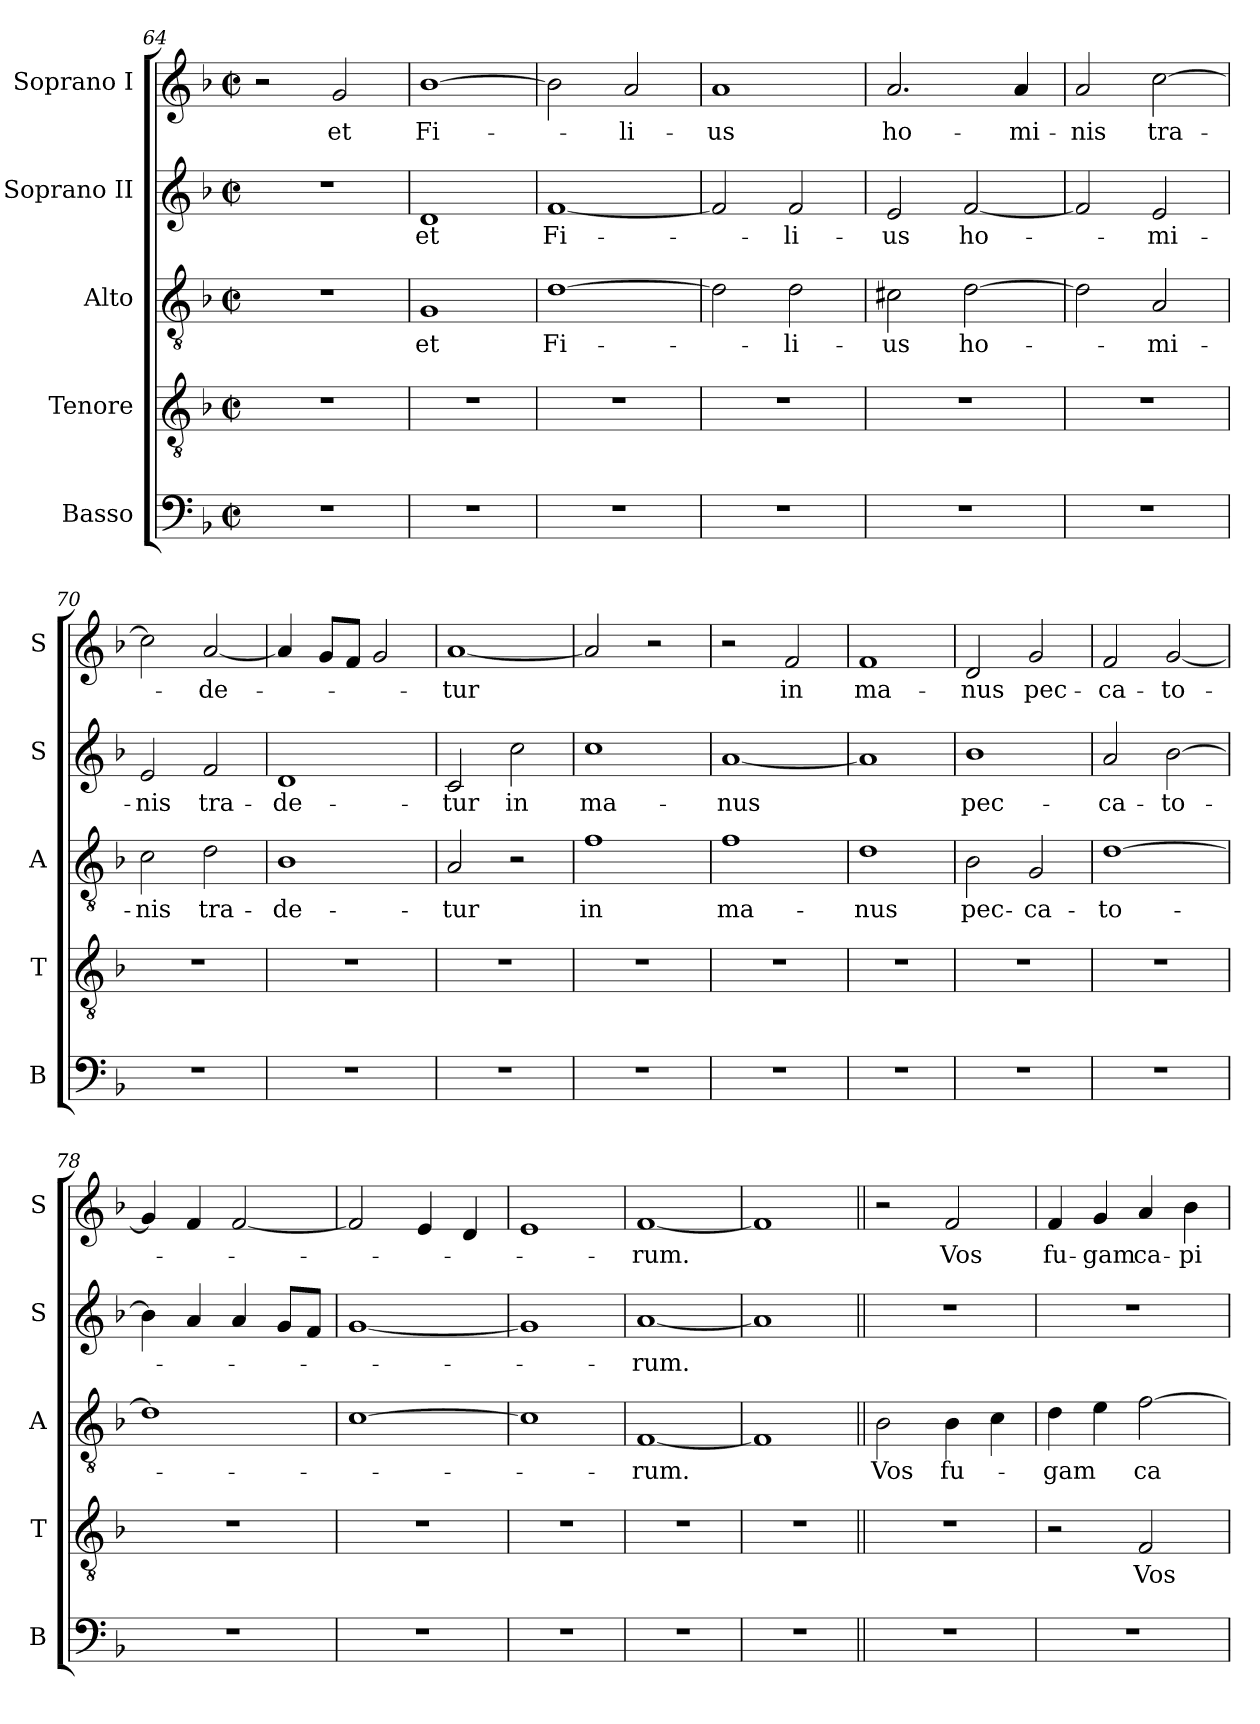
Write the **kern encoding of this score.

**kern	**kern	**text	**kern	**text	**kern	**text	**kern	**text
*part5	*part4	*part4	*part3	*part3	*part2	*part2	*part1	*part1
*staff5	*staff4	*staff4	*staff3	*staff3	*staff2	*staff2	*staff1	*staff1
*I"Basso	*I"Tenore	*	*I"Alto	*	*I"Soprano II	*	*I"Soprano I	*
*I'B	*I'T	*	*I'A	*	*I'S	*	*I'S	*
*clefF4	*clefGv2	*	*clefGv2	*	*clefG2	*	*clefG2	*
*k[b-]	*k[b-]	*	*k[b-]	*	*k[b-]	*	*k[b-]	*
*M2/2	*M2/2	*	*M2/2	*	*M2/2	*	*M2/2	*
*met(c|)	*met(c|)	*	*met(c|)	*	*met(c|)	*	*met(c|)	*
=64	=64	=64	=64	=64	=64	=64	=64	=64
1r	1r	.	1r	.	1r	.	2r	.
.	.	.	.	.	.	.	2g/	et
=65	=65	=65	=65	=65	=65	=65	=65	=65
1r	1r	.	1G	et	1d	et	[1b-	Fi-
=66	=66	=66	=66	=66	=66	=66	=66	=66
1r	1r	.	[1d	Fi-	[1f	Fi-	2b-\]	.
.	.	.	.	.	.	.	2a/	-li-
=67	=67	=67	=67	=67	=67	=67	=67	=67
1r	1r	.	2d\]	.	2f/]	.	1a	-us
.	.	.	2d\	-li-	2f/	-li-	.	.
=68	=68	=68	=68	=68	=68	=68	=68	=68
1r	1r	.	2c#X\	-us	2e/	-us	2.a/	ho-
.	.	.	[2d\	ho-	[2f/	ho-	.	.
.	.	.	.	.	.	.	4a/	-mi-
=69	=69	=69	=69	=69	=69	=69	=69	=69
1r	1r	.	2d\]	.	2f/]	.	2a/	-nis
.	.	.	2A/	-mi-	2e/	-mi-	[2cc\	tra-
=70	=70	=70	=70	=70	=70	=70	=70	=70
1r	1r	.	2c\	-nis	2e/	-nis	2cc\]	.
.	.	.	2d\	tra-	2f/	tra-	[2a/	-de-
=71	=71	=71	=71	=71	=71	=71	=71	=71
1r	1r	.	1B-	-de-	1d	-de-	4a/]	.
.	.	.	.	.	.	.	8g/L	.
.	.	.	.	.	.	.	8f/J	.
.	.	.	.	.	.	.	2g/	.
=72	=72	=72	=72	=72	=72	=72	=72	=72
1r	1r	.	2A/	-tur	2c/	-tur	[1a	-tur
.	.	.	2r	.	2cc\	in	.	.
=73	=73	=73	=73	=73	=73	=73	=73	=73
1r	1r	.	1f	in	1cc	ma-	2a/]	.
.	.	.	.	.	.	.	2r	.
=74	=74	=74	=74	=74	=74	=74	=74	=74
1r	1r	.	1f	ma-	[1a	-nus	2r	.
.	.	.	.	.	.	.	2f/	in
=75	=75	=75	=75	=75	=75	=75	=75	=75
1r	1r	.	1d	-nus	1a]	.	1f	ma-
=76	=76	=76	=76	=76	=76	=76	=76	=76
1r	1r	.	2B-\	pec-	1b-	pec-	2d/	-nus
.	.	.	2G/	-ca-	.	.	2g/	pec-
=77	=77	=77	=77	=77	=77	=77	=77	=77
1r	1r	.	[1d	-to-	2a/	-ca-	2f/	-ca-
.	.	.	.	.	[2b-\	-to-	[2g/	-to-
=78	=78	=78	=78	=78	=78	=78	=78	=78
1r	1r	.	1d]	.	4b-\]	.	4g/]	.
.	.	.	.	.	4a/	.	4f/	.
.	.	.	.	.	4a/	.	[2f/	.
.	.	.	.	.	8g/L	.	.	.
.	.	.	.	.	8f/J	.	.	.
=79	=79	=79	=79	=79	=79	=79	=79	=79
1r	1r	.	[1c	.	[1g	.	2f/]	.
.	.	.	.	.	.	.	4e/	.
.	.	.	.	.	.	.	4d/	.
=80	=80	=80	=80	=80	=80	=80	=80	=80
1r	1r	.	1c]	.	1g]	.	1e	.
=81	=81	=81	=81	=81	=81	=81	=81	=81
1r	1r	.	[1F	-rum.	[1a	-rum.	[1f	-rum.
=82	=82	=82	=82	=82	=82	=82	=82	=82
1r	1r	.	1F]	.	1a]	.	1f]	.
=83||	=83||	=83||	=83||	=83||	=83||	=83||	=83||	=83||
1r	1r	.	2B-\	Vos	1r	.	2r	.
.	.	.	4B-\	fu-	.	.	2f/	Vos
.	.	.	4c\	.	.	.	.	.
=84	=84	=84	=84	=84	=84	=84	=84	=84
1r	2r	.	4d\	-gam	1r	.	4f/	fu-
.	.	.	4e\	.	.	.	4g/	-gam
.	2F/	Vos	[2f\	ca-	.	.	4a/	ca-
.	.	.	.	.	.	.	4b-\	-pi-
=	=	=	=	=	=	=	=	=
*-	*-	*-	*-	*-	*-	*-	*-	*-
